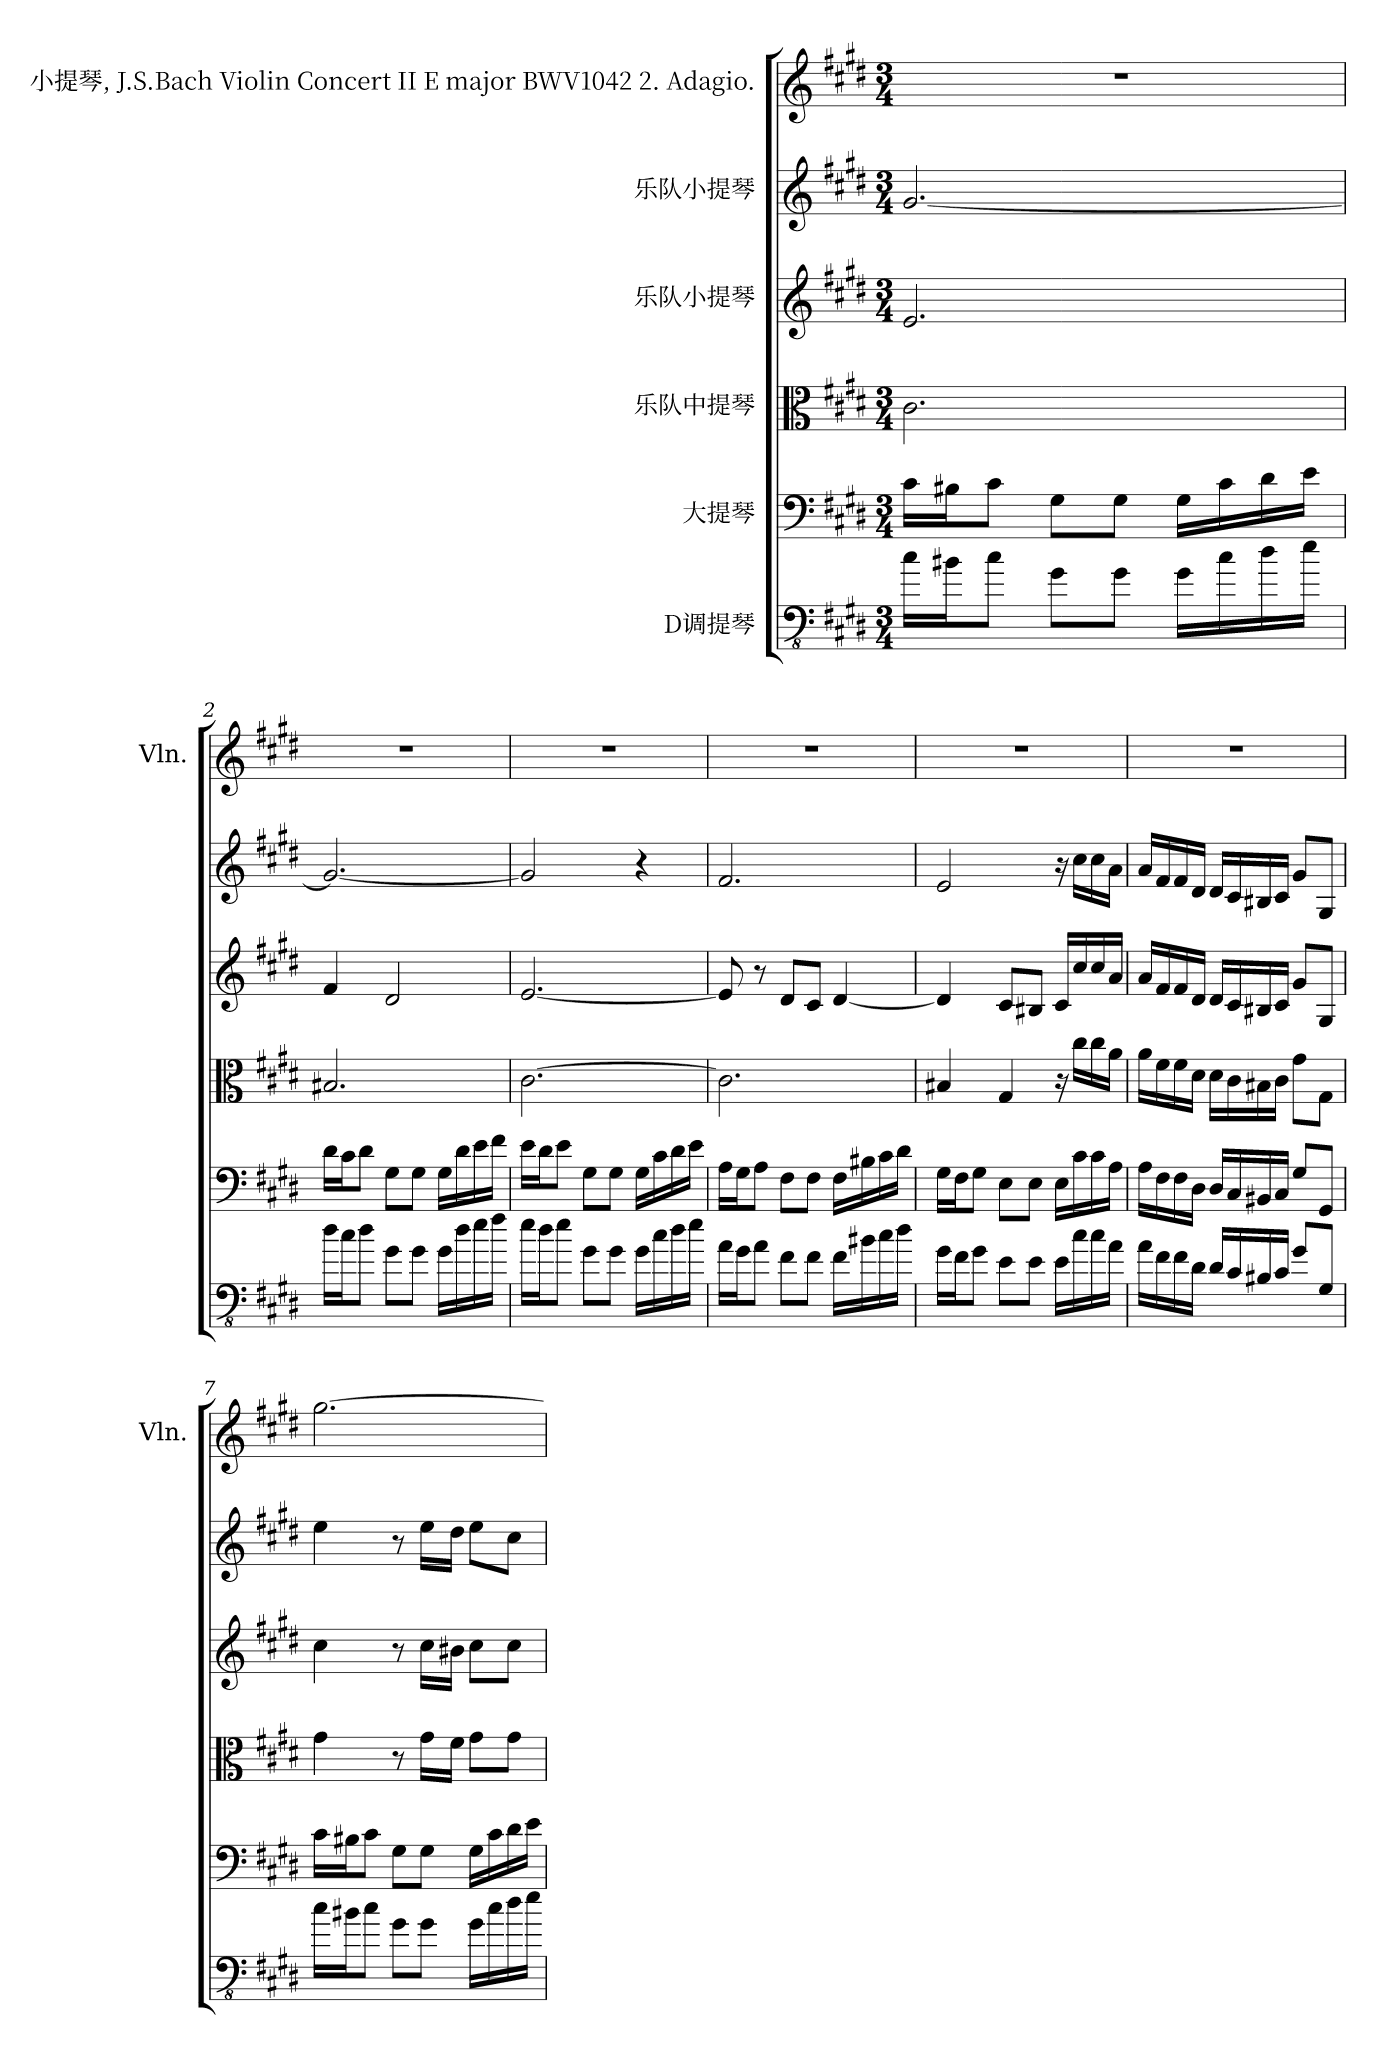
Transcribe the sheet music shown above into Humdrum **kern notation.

**kern	**kern	**kern	**kern	**kern	**kern
*part6	*part5	*part4	*part3	*part2	*part1
*staff6	*staff5	*staff4	*staff3	*staff2	*staff1
*I"D调提琴	*I"大提琴	*I"乐队中提琴	*I"乐队小提琴	*I"乐队小提琴	*I"小提琴, J.S.Bach Violin Concert II E major BWV1042 2. Adagio.
*	*	*	*	*	*I'Vln.
*clefFv4	*clefF4	*clefC3	*clefG2	*clefG2	*clefG2
*ITrd7c12	*	*	*	*	*
*k[f#c#g#d#]	*k[f#c#g#d#]	*k[f#c#g#d#]	*k[f#c#g#d#]	*k[f#c#g#d#]	*k[f#c#g#d#]
*M3/4	*M3/4	*M3/4	*M3/4	*M3/4	*M3/4
*MM36	*MM36	*MM36	*MM36	*MM36	*MM36
=1	=1	=1	=1	=1	=1
16C#\LL	16c#\LL	2.c#\	2.e/	[2.g#/	2.r
16BB#X\J	16B#X\J	.	.	.	.
8C#\J	8c#\J	.	.	.	.
8GG#\L	8G#\L	.	.	.	.
8GG#\J	8G#\J	.	.	.	.
16GG#\LL	16G#\LL	.	.	.	.
16C#\	16c#\	.	.	.	.
16D#\	16d#\	.	.	.	.
16E\JJ	16e\JJ	.	.	.	.
!!LO:LB:g=z
=2	=2	=2	=2	=2	=2
16D#\LL	16d#\LL	2.B#X/	4f#/	2.g#/_	2.r
16C#\J	16c#\J	.	.	.	.
8D#\J	8d#\J	.	.	.	.
8GG#\L	8G#\L	.	2d#/	.	.
8GG#\J	8G#\J	.	.	.	.
16GG#\LL	16G#\LL	.	.	.	.
16D#\	16d#\	.	.	.	.
16E\	16e\	.	.	.	.
16F#\JJ	16f#\JJ	.	.	.	.
=3	=3	=3	=3	=3	=3
16E\LL	16e\LL	[2.c#\	[2.e/	2g#/]	2.r
16D#\J	16d#\J	.	.	.	.
8E\J	8e\J	.	.	.	.
8GG#\L	8G#\L	.	.	.	.
8GG#\J	8G#\J	.	.	.	.
16GG#\LL	16G#\LL	.	.	4r	.
16C#\	16c#\	.	.	.	.
16D#\	16d#\	.	.	.	.
16E\JJ	16e\JJ	.	.	.	.
=4	=4	=4	=4	=4	=4
16AA\LL	16A\LL	2.c#\]	8e/]	2.f#/	2.r
16GG#\J	16G#\J	.	.	.	.
8AA\J	8A\J	.	8r	.	.
8FF#\L	8F#\L	.	8d#/L	.	.
8FF#\J	8F#\J	.	8c#/J	.	.
16FF#\LL	16F#\LL	.	[4d#/	.	.
16BB#X\	16B#X\	.	.	.	.
16C#\	16c#\	.	.	.	.
16D#\JJ	16d#\JJ	.	.	.	.
!!LO:PB:g=z
=5	=5	=5	=5	=5	=5
16GG#\LL	16G#\LL	4B#X/	4d#/]	2e/	2.r
16FF#\J	16F#\J	.	.	.	.
8GG#\J	8G#\J	.	.	.	.
8EE\L	8E\L	4G#/	8c#/L	.	.
8EE\J	8E\J	.	8B#X/J	.	.
16EE\LL	16E\LL	16r	16c#/LL	16r	.
16C#\	16c#\	16cc#\LL	16cc#/	16cc#\LL	.
16C#\	16c#\	16cc#\	16cc#/	16cc#\	.
16AA\JJ	16A\JJ	16a\JJ	16a/JJ	16a\JJ	.
=6	=6	=6	=6	=6	=6
16AA\LL	16A\LL	16a\LL	16a/LL	16a/LL	2.r
16FF#\	16F#\	16f#\	16f#/	16f#/	.
16FF#\	16F#\	16f#\	16f#/	16f#/	.
16DD#\JJ	16D#\JJ	16d#\JJ	16d#/JJ	16d#/JJ	.
16DD#/LL	16D#/LL	16d#\LL	16d#/LL	16d#/LL	.
16CC#/	16C#/	16c#\	16c#/	16c#/	.
16BBB#X/	16BB#X/	16B#X\	16B#X/	16B#X/	.
16CC#/JJ	16C#/JJ	16c#\JJ	16c#/JJ	16c#/JJ	.
8GG#/L	8G#/L	8g#\L	8g#/L	8g#/L	.
8GGG#/J	8GG#/J	8G#\J	8G#/J	8G#/J	.
=7	=7	=7	=7	=7	=7
16C#\LL	16c#\LL	4g#\	4cc#\	4ee\	[2.gg#\
16BB#X\J	16B#X\J	.	.	.	.
8C#\J	8c#\J	.	.	.	.
8GG#\L	8G#\L	8r	8r	8r	.
8GG#\J	8G#\J	16g#\LL	16cc#\LL	16ee\LL	.
.	.	16f#\JJ	16b#X\JJ	16dd#\JJ	.
16GG#\LL	16G#\LL	8g#\L	8cc#\L	8ee\L	.
16C#\	16c#\	.	.	.	.
16D#\	16d#\	8g#\J	8cc#\J	8cc#\J	.
16E\JJ	16e\JJ	.	.	.	.
=	=	=	=	=	=
*-	*-	*-	*-	*-	*-
